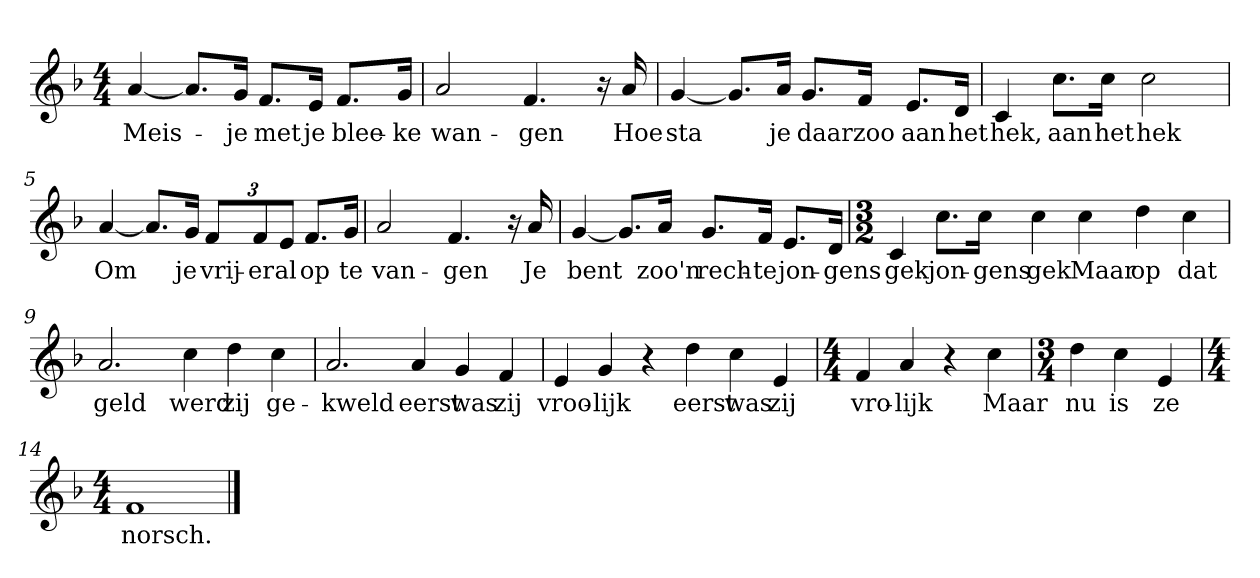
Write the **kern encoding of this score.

**kern	**text
*part1	*part1
*staff1	*staff1
*clefG2	*
*k[b-]	*
*F:	*
*M4/4	*
*MM120	*
=1	=1
[4a	Meis-
8.a/L]	.
16g/Jk	-je
8.f/L	met
16e/Jk	je
8.f/L	blee-
16g/Jk	-ke
=2	=2
2a	wan-
4.f	-gen
16r	.
16a	Hoe
=3	=3
[4g	sta
8.g/L]	.
16a/Jk	je
8.g/L	daar
16f/Jk	zoo
8.e/L	aan
16d/Jk	het
=4	=4
4c	hek,
8.cc\L	aan
16cc\Jk	het
2cc	hek
=5	=5
[4a	Om
8.a/L]	.
16g/Jk	je
12f/L	vrij-
12f/	-er
12e/J	al
8.f/L	op
16g/Jk	te
=6	=6
2a	van-
4.f	-gen
16r	.
16a	Je
=7	=7
[4g	bent
8.g/L]	.
16a/Jk	zoo'n
8.g/L	rech-
16f/Jk	-te
8.e/L	jon-
16d/Jk	-gens
=8	=8
*M3/2	*
4c	gek
8.cc\L	jon-
16cc\Jk	-gens
4cc	gek
4cc	Maar
4dd	op
4cc	dat
=9	=9
2.a	geld
4cc	werd
4dd	zij
4cc	ge-
=10	=10
2.a	-kweld
4a	eerst
4g	was
4f	zij
=11	=11
4e	vroo-
4g	-lijk
4r	.
4dd	eerst
4cc	was
4e	zij
=12	=12
*M4/4	*
4f	vro-
4a	-lijk
4r	.
4cc	Maar
=13	=13
*M3/4	*
4dd	nu
4cc	is
4e	ze
=14	=14
*M4/4	*
1f	norsch.
==	==
*-	*-
